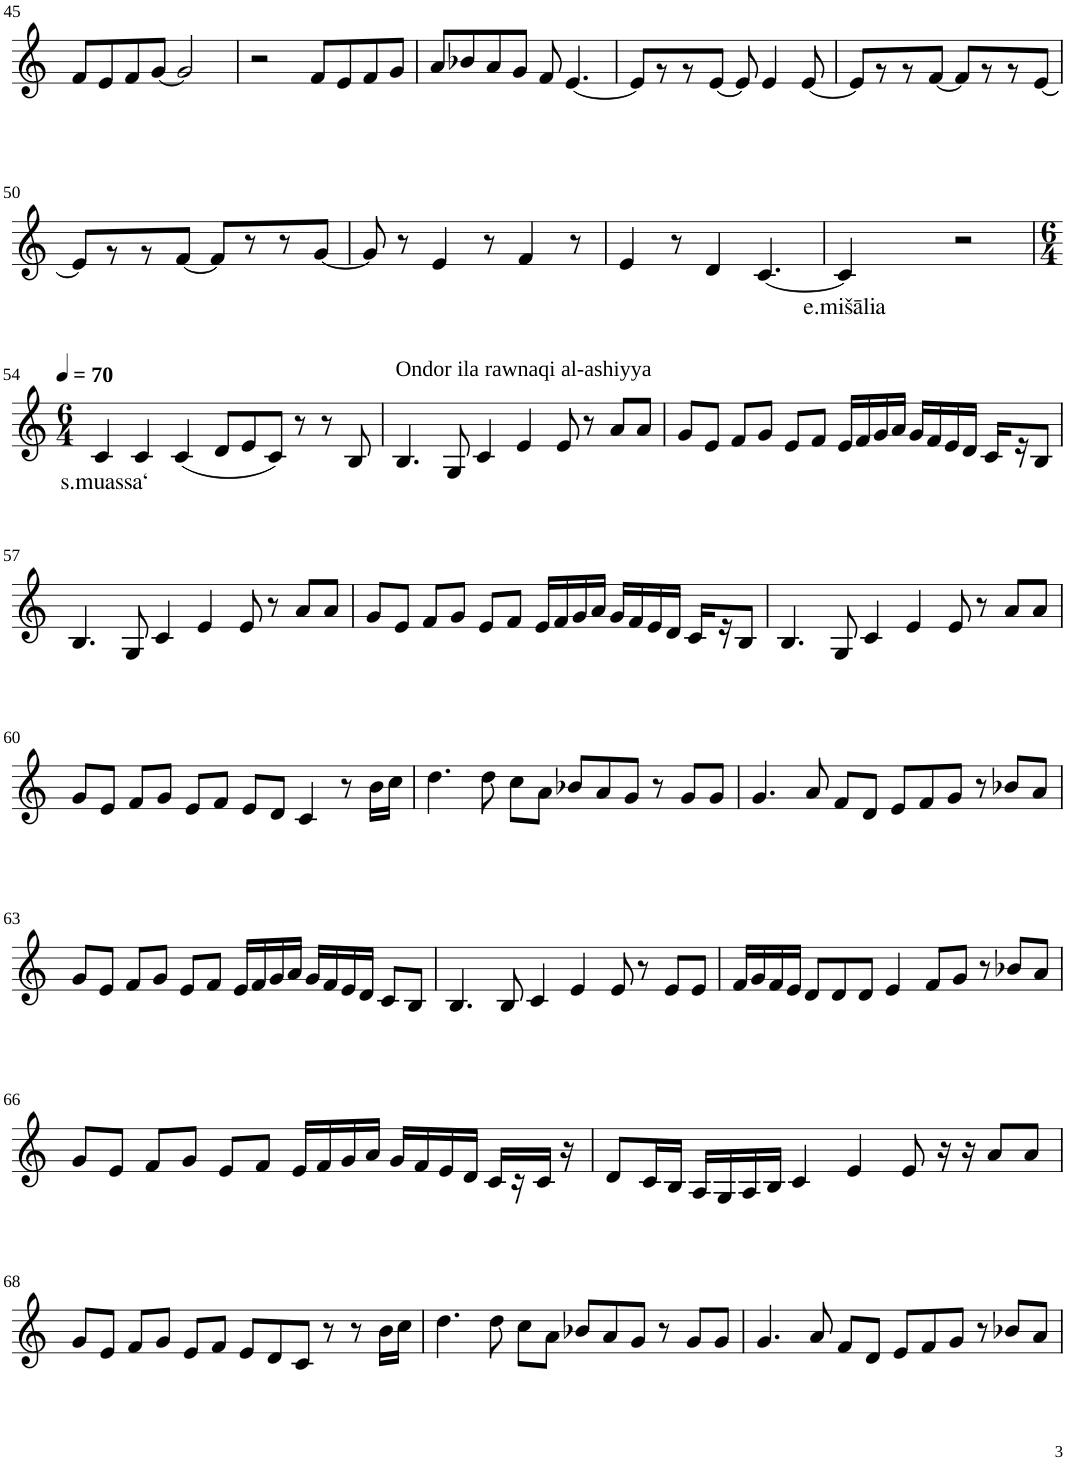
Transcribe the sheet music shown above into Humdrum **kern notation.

**kern	**text
*part1	*part1
*staff1	*staff1
*I"Violin	*
!!LO:PB:g=z
*clefG2	*
*k[]	*
*M4/4	*
=45	=45
8f/L	.
8e/	.
8f/	.
[8g/J	.
2g/]	.
=46	=46
2r	.
8f/L	.
8e/	.
8f/	.
8g/J	.
=47	=47
8a/L	.
8b-X/	.
8a/	.
8g/J	.
8f/	.
[4.e/	.
=48	=48
8e/L]	.
8r	.
8r	.
[8e/J	.
8e/]	.
4e/	.
[8e/	.
=49	=49
8e/L]	.
8r	.
8r	.
[8f/J	.
8f/L]	.
8r	.
8r	.
[8e/J	.
!!LO:LB:g=z
=50	=50
8e/L]	.
8r	.
8r	.
[8f/J	.
8f/L]	.
8r	.
8r	.
[8g/J	.
=51	=51
8g/]	.
8r	.
4e/	.
8r	.
4f/	.
8r	.
=52	=52
4e/	.
8r	.
4d/	.
[4.c/	.
=53	=53
!	!LO:LY:b
4c/]	e.mišālia
4.ryy	.
4.r	.
!!LO:LB:g=z
=54	=54
*M6/4	*
*MM70	*
!	!LO:LY:b
4c/	s.muassa‘
8r	.
4c/	.
(4c/	.
8d/L	.
8e/	.
8c/J)	.
8r	.
8r	.
8B/	.
=55	=55
!LO:TX:a:t=Ondor ila rawnaqi al-ashiyya	!
4.B/	.
8G/	.
4c/	.
4e/	.
8e/	.
8r	.
8a/L	.
8a/J	.
=56	=56
8g/L	.
8e/J	.
8f/L	.
8g/J	.
8e/L	.
8f/J	.
16e/LL	.
16f/	.
16g/	.
16a/JJ	.
16g/LL	.
16f/	.
16e/	.
16d/JJ	.
16c/LL	.
16r	.
8B/J	.
!!LO:LB:g=z
=57	=57
4.B/	.
8G/	.
4c/	.
4e/	.
8e/	.
8r	.
8a/L	.
8a/J	.
=58	=58
8g/L	.
8e/J	.
8f/L	.
8g/J	.
8e/L	.
8f/J	.
16e/LL	.
16f/	.
16g/	.
16a/JJ	.
16g/LL	.
16f/	.
16e/	.
16d/JJ	.
16c/LL	.
16r	.
8B/J	.
=59	=59
4.B/	.
8G/	.
4c/	.
4e/	.
8e/	.
8r	.
8a/L	.
8a/J	.
!!LO:LB:g=z
=60	=60
8g/L	.
8e/J	.
8f/L	.
8g/J	.
8e/L	.
8f/J	.
8e/L	.
8d/J	.
4c/	.
8r	.
16b\LL	.
16cc\JJ	.
=61	=61
4.dd\	.
8dd\	.
8cc\L	.
8a\J	.
8b-X/L	.
8a/	.
8g/J	.
8r	.
8g/L	.
8g/J	.
=62	=62
4.g/	.
8a/	.
8f/L	.
8d/J	.
8e/L	.
8f/	.
8g/J	.
8r	.
8b-X/L	.
8a/J	.
!!LO:LB:g=z
=63	=63
8g/L	.
8e/J	.
8f/L	.
8g/J	.
8e/L	.
8f/J	.
16e/LL	.
16f/	.
16g/	.
16a/JJ	.
16g/LL	.
16f/	.
16e/	.
16d/JJ	.
8c/L	.
8B/J	.
=64	=64
4.B/	.
8B/	.
4c/	.
4e/	.
8e/	.
8r	.
8e/L	.
8e/J	.
=65	=65
16f/LL	.
16g/	.
16f/	.
16e/JJ	.
8d/L	.
8d/	.
8d/J	.
4e/	.
8f/L	.
8g/J	.
8r	.
8b-X/L	.
8a/J	.
!!LO:LB:g=z
=66	=66
8g/L	.
8e/J	.
8f/L	.
8g/J	.
8e/L	.
8f/J	.
16e/LL	.
16f/	.
16g/	.
16a/JJ	.
16g/LL	.
16f/	.
16e/	.
16d/JJ	.
16c/LL	.
16r	.
16c/JJ	.
16r	.
=67	=67
8d/L	.
16c/L	.
16B/JJ	.
16A/LL	.
16G/	.
16A/	.
16B/JJ	.
4c/	.
4e/	.
8e/	.
16r	.
16r	.
8a/L	.
8a/J	.
!!LO:LB:g=z
=68	=68
8g/L	.
8e/J	.
8f/L	.
8g/J	.
8e/L	.
8f/J	.
8e/L	.
8d/	.
8c/J	.
8r	.
8r	.
16b\LL	.
16cc\JJ	.
=69	=69
4.dd\	.
8dd\	.
8cc\L	.
8a\J	.
8b-X/L	.
8a/	.
8g/J	.
8r	.
8g/L	.
8g/J	.
=70	=70
4.g/	.
8a/	.
8f/L	.
8d/J	.
8e/L	.
8f/	.
8g/J	.
8r	.
8b-X/L	.
8a/J	.
=	=
*-	*-
